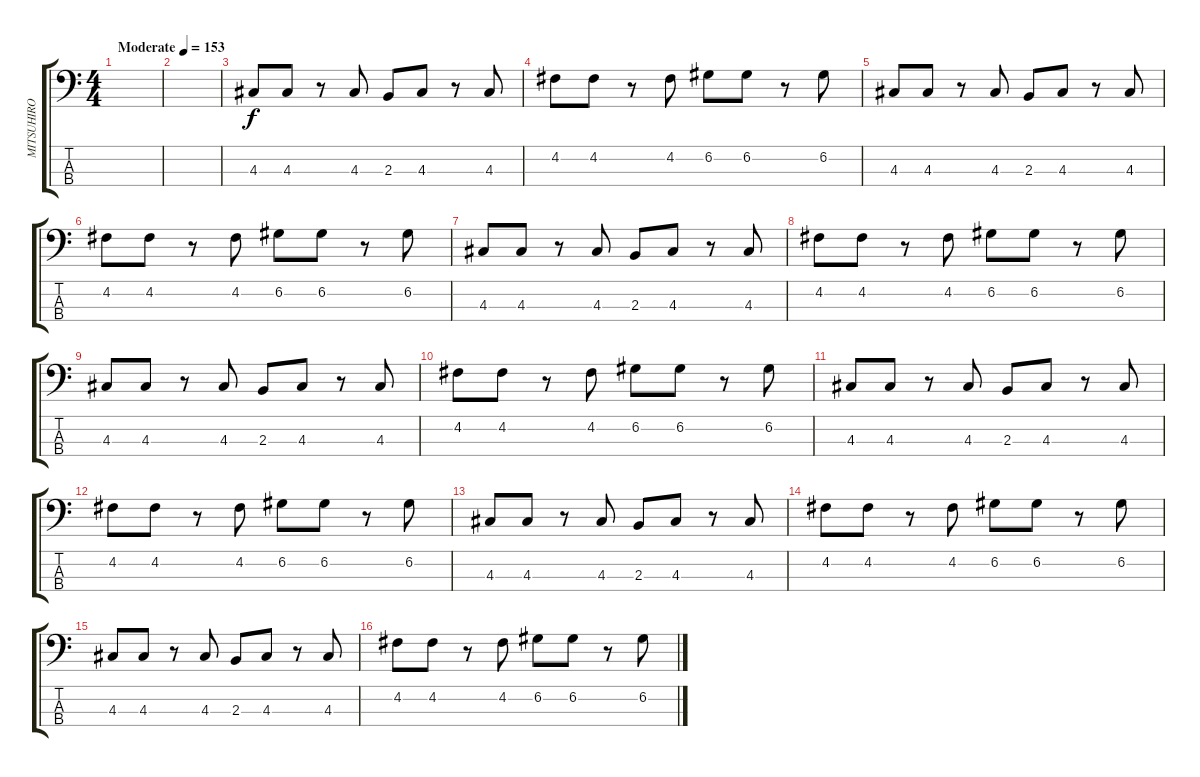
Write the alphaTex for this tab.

\track ("MITSUHIRO" "MITSUHIRO") {instrument electricbassfinger}
\staff {score tabs}
\tuning (G2 D2 A1 E1) {hide}
\ts (4 4)
\tempo (153 "Moderate")
\clef f4
\ks c
|
|
4.3.8 4.3.8 r.8 4.3.8 2.3.8 4.3.8 r.8 4.3.8 |
4.2.8 4.2.8 r.8 4.2.8 6.2.8 6.2.8 r.8 6.2.8 |
4.3.8 4.3.8 r.8 4.3.8 2.3.8 4.3.8 r.8 4.3.8 |
4.2.8 4.2.8 r.8 4.2.8 6.2.8 6.2.8 r.8 6.2.8 |
4.3.8 4.3.8 r.8 4.3.8 2.3.8 4.3.8 r.8 4.3.8 |
4.2.8 4.2.8 r.8 4.2.8 6.2.8 6.2.8 r.8 6.2.8 |
4.3.8 4.3.8 r.8 4.3.8 2.3.8 4.3.8 r.8 4.3.8 |
4.2.8 4.2.8 r.8 4.2.8 6.2.8 6.2.8 r.8 6.2.8 |
4.3.8 4.3.8 r.8 4.3.8 2.3.8 4.3.8 r.8 4.3.8 |
4.2.8 4.2.8 r.8 4.2.8 6.2.8 6.2.8 r.8 6.2.8 |
4.3.8 4.3.8 r.8 4.3.8 2.3.8 4.3.8 r.8 4.3.8 |
4.2.8 4.2.8 r.8 4.2.8 6.2.8 6.2.8 r.8 6.2.8 |
4.3.8 4.3.8 r.8 4.3.8 2.3.8 4.3.8 r.8 4.3.8 |
4.2.8 4.2.8 r.8 4.2.8 6.2.8 6.2.8 r.8 6.2.8
